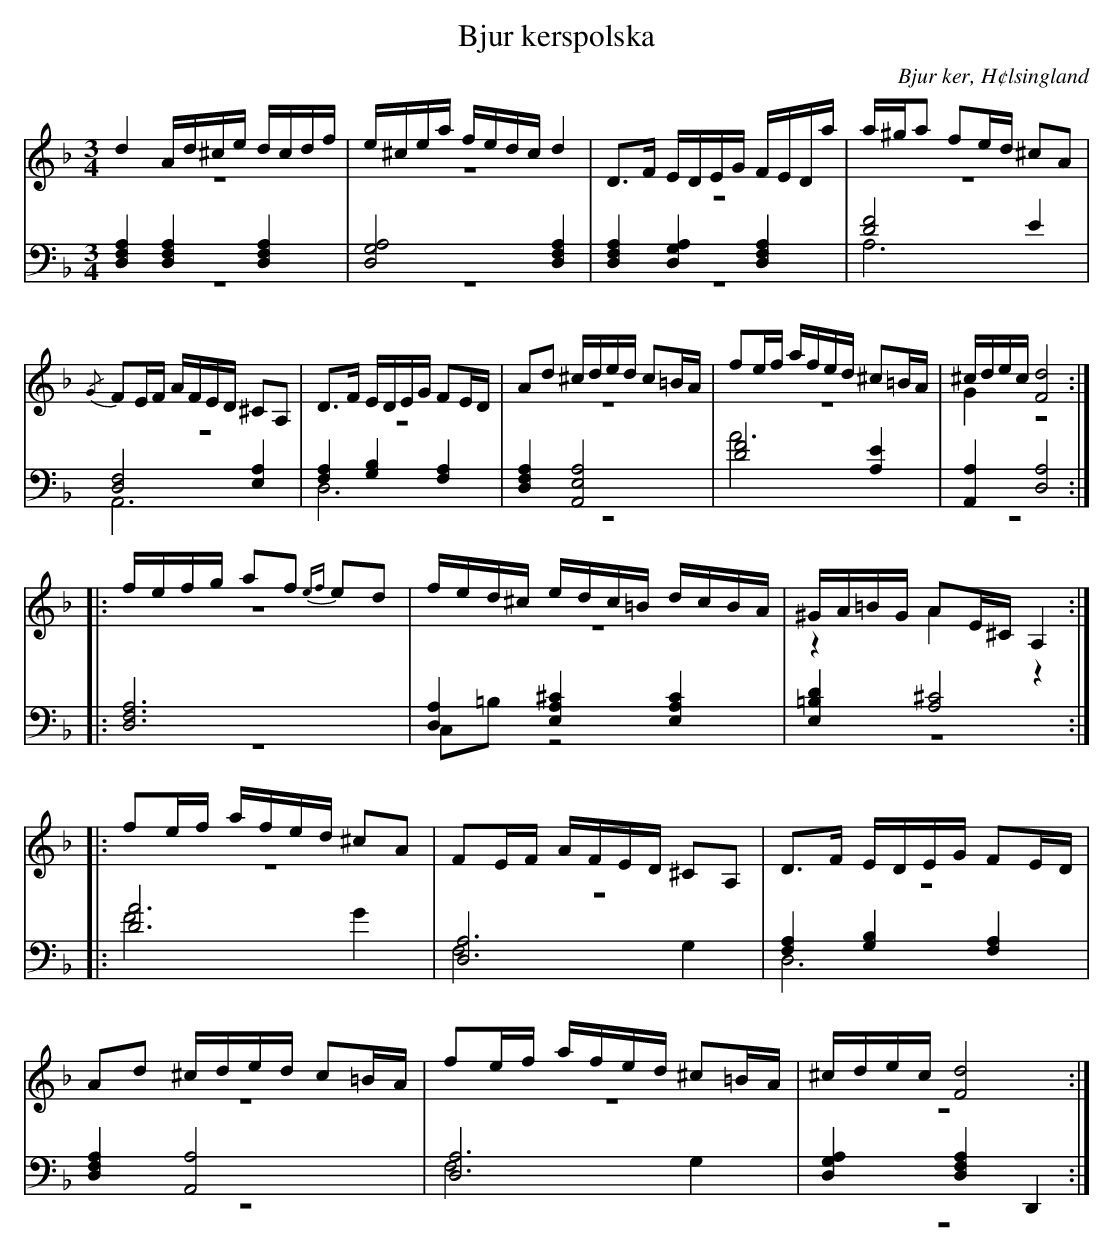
X:1
T: Bjur kerspolska
O: Bjur ker, H¢lsingland
M: 3/4
L: 1/16
K: Dm
V:1
V:2 merge
V:3
V:4 merge
V:1
d4 Ad^ce dcdf |e^cea fedc d4|D2>F2 EDEG FEDa|a^ga2 f2ed ^c2A2|
{/G}F2EF AFED ^C2A,2|D2>F2 EDEG F2ED|A2d2 ^cded c2=BA|f2ef afed ^c2=BA|^cdec [F8d8]:|
|:fefg a2f2 {ef}e2d2 |fed^c edc=B dcBA|^GA=BG A2E^C A,4:|
|:f2ef afed ^c2A2|F2EF AFED ^C2A,2|D2>F2 EDEG F2ED|
A2d2 ^cded c2=BA|f2ef afed ^c2=BA|^cdec [F8d8]:|
V:2
z12|z12|z12|z12|
z12|z12|z12|z12|G4 z8:|
|:z12|z12|z4 A4 z4:|
|:z12|z12|z12|
z12|z12|z12:|
V:3 clef=bass
[D,4F,4A,4] [D,4F,4A,4] [D,4F,4A,4]|[D,8G,8A,8] [D,4F,4A,4]|[D,4F,4A,4] [D,4G,4A,4] [D,4F,4A,4]|[D8F8] E4|
[D,8F,8] [E,4A,4]|[F,4A,4] [G,4B,4] [F,4A,4]|[D,4F,4A,4] [A,,8E,8A,8]|[D8F8] [A,4E4]|[A,,4A,4] [D,8A,8]:|
|:[D,12F,12A,12]|[D,4A,4] [E,4A,4^C4] [E,4A,4C4]|[E,4=B,4D4] [A,8^C8]:|
|:[D12A12]|[D,12A,12]|[F,4A,4] [G,4B,4] [F,4A,4]|
[D,4F,4A,4] [A,,8A,8]|[D,12A,12]|[D,4G,4A,4] [D,4F,4A,4] D,,4:|
V:4 clef=bass
z12|z12|z12|A,12|
A,,12|D,12|z12|A12|z12:|
|:z12|C,2=B,2 z8|z12:|
|:F8 G4|F,8 G,4|D,12|
z12|F,8 G,4|z12:|
